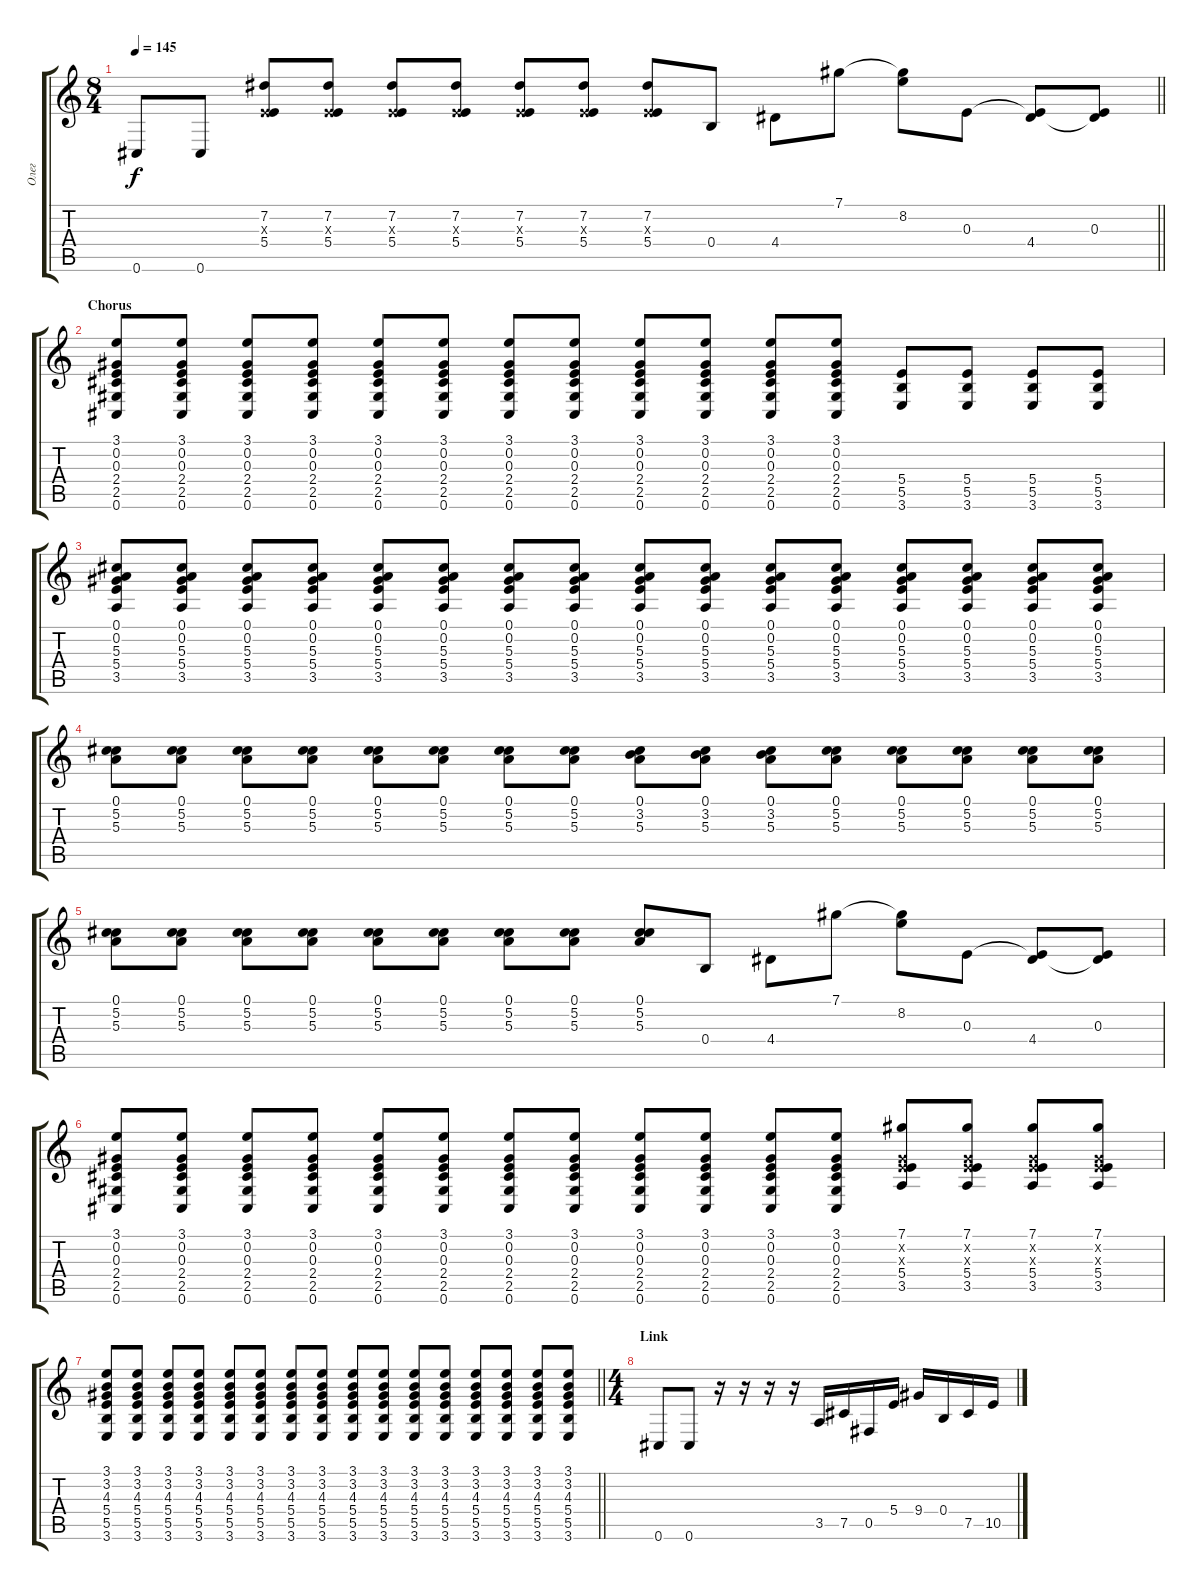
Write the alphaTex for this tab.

\track ("Олег" "Олег") {instrument distortionguitar}
\staff {score tabs}
\tuning (Db4 Ab3 E3 B2 Gb2 Db2) {hide}
\ts (8 4)
\tempo 145
\clef g2
\barLineRight lightlight
\ks c
0.6.8{dy f} 0.6.8 (7.2 0.3{x} 5.4).8 (7.2 0.3{x} 5.4).8 (7.2 0.3{x} 5.4).8 (7.2 0.3{x} 5.4).8 (7.2 0.3{x} 5.4).8 (7.2 0.3{x} 5.4).8 (7.2 0.3{x} 5.4).8 0.4.8 4.4.8 7.1.8 (7.1{t} 8.2).8 0.3.8 (0.3{t} 4.4).8 (0.3 4.4{t}).8 |
\section ("" "Chorus")
(3.1 0.2 0.3 2.4 2.5 0.6).8 (3.1 0.2 0.3 2.4 2.5 0.6).8 (3.1 0.2 0.3 2.4 2.5 0.6).8 (3.1 0.2 0.3 2.4 2.5 0.6).8 (3.1 0.2 0.3 2.4 2.5 0.6).8 (3.1 0.2 0.3 2.4 2.5 0.6).8 (3.1 0.2 0.3 2.4 2.5 0.6).8 (3.1 0.2 0.3 2.4 2.5 0.6).8 (3.1 0.2 0.3 2.4 2.5 0.6).8 (3.1 0.2 0.3 2.4 2.5 0.6).8 (3.1 0.2 0.3 2.4 2.5 0.6).8 (3.1 0.2 0.3 2.4 2.5 0.6).8 (5.4 5.5 3.6).8 (5.4 5.5 3.6).8 (5.4 5.5 3.6).8 (5.4 5.5 3.6).8 |
(0.1 0.2 5.3 5.4 3.5).8 (0.1 0.2 5.3 5.4 3.5).8 (0.1 0.2 5.3 5.4 3.5).8 (0.1 0.2 5.3 5.4 3.5).8 (0.1 0.2 5.3 5.4 3.5).8 (0.1 0.2 5.3 5.4 3.5).8 (0.1 0.2 5.3 5.4 3.5).8 (0.1 0.2 5.3 5.4 3.5).8 (0.1 0.2 5.3 5.4 3.5).8 (0.1 0.2 5.3 5.4 3.5).8 (0.1 0.2 5.3 5.4 3.5).8 (0.1 0.2 5.3 5.4 3.5).8 (0.1 0.2 5.3 5.4 3.5).8 (0.1 0.2 5.3 5.4 3.5).8 (0.1 0.2 5.3 5.4 3.5).8 (0.1 0.2 5.3 5.4 3.5).8 |
(0.1 5.2 5.3).8 (0.1 5.2 5.3).8 (0.1 5.2 5.3).8 (0.1 5.2 5.3).8 (0.1 5.2 5.3).8 (0.1 5.2 5.3).8 (0.1 5.2 5.3).8 (0.1 5.2 5.3).8 (0.1 3.2 5.3).8 (0.1 3.2 5.3).8 (0.1 3.2 5.3).8 (0.1 5.2 5.3).8 (0.1 5.2 5.3).8 (0.1 5.2 5.3).8 (0.1 5.2 5.3).8 (0.1 5.2 5.3).8 |
(0.1 5.2 5.3).8 (0.1 5.2 5.3).8 (0.1 5.2 5.3).8 (0.1 5.2 5.3).8 (0.1 5.2 5.3).8 (0.1 5.2 5.3).8 (0.1 5.2 5.3).8 (0.1 5.2 5.3).8 (0.1 5.2 5.3).8 0.4.8 4.4.8 7.1.8 (7.1{t} 8.2).8 0.3.8 (0.3{t} 4.4).8 (0.3 4.4{t}).8 |
(3.1 0.2 0.3 2.4 2.5 0.6).8 (3.1 0.2 0.3 2.4 2.5 0.6).8 (3.1 0.2 0.3 2.4 2.5 0.6).8 (3.1 0.2 0.3 2.4 2.5 0.6).8 (3.1 0.2 0.3 2.4 2.5 0.6).8 (3.1 0.2 0.3 2.4 2.5 0.6).8 (3.1 0.2 0.3 2.4 2.5 0.6).8 (3.1 0.2 0.3 2.4 2.5 0.6).8 (3.1 0.2 0.3 2.4 2.5 0.6).8 (3.1 0.2 0.3 2.4 2.5 0.6).8 (3.1 0.2 0.3 2.4 2.5 0.6).8 (3.1 0.2 0.3 2.4 2.5 0.6).8 (7.1 0.2{x} 0.3{x} 5.4 3.5).8 (7.1 0.2{x} 0.3{x} 5.4 3.5).8 (7.1 0.2{x} 0.3{x} 5.4 3.5).8 (7.1 0.2{x} 0.3{x} 5.4 3.5).8 |
\barLineRight lightlight
(3.1 3.2 4.3 5.4 5.5 3.6).8 (3.1 3.2 4.3 5.4 5.5 3.6).8 (3.1 3.2 4.3 5.4 5.5 3.6).8 (3.1 3.2 4.3 5.4 5.5 3.6).8 (3.1 3.2 4.3 5.4 5.5 3.6).8 (3.1 3.2 4.3 5.4 5.5 3.6).8 (3.1 3.2 4.3 5.4 5.5 3.6).8 (3.1 3.2 4.3 5.4 5.5 3.6).8 (3.1 3.2 4.3 5.4 5.5 3.6).8 (3.1 3.2 4.3 5.4 5.5 3.6).8 (3.1 3.2 4.3 5.4 5.5 3.6).8 (3.1 3.2 4.3 5.4 5.5 3.6).8 (3.1 3.2 4.3 5.4 5.5 3.6).8 (3.1 3.2 4.3 5.4 5.5 3.6).8 (3.1 3.2 4.3 5.4 5.5 3.6).8 (3.1 3.2 4.3 5.4 5.5 3.6).8 |
\ts (4 4)
\section ("" "Link")
0.6.8 0.6.8 r.16 r.16 r.16 r.16 3.5.16 7.5.16 0.5.16 5.4.16 9.4.16 0.4.16 7.5.16 10.5.16
